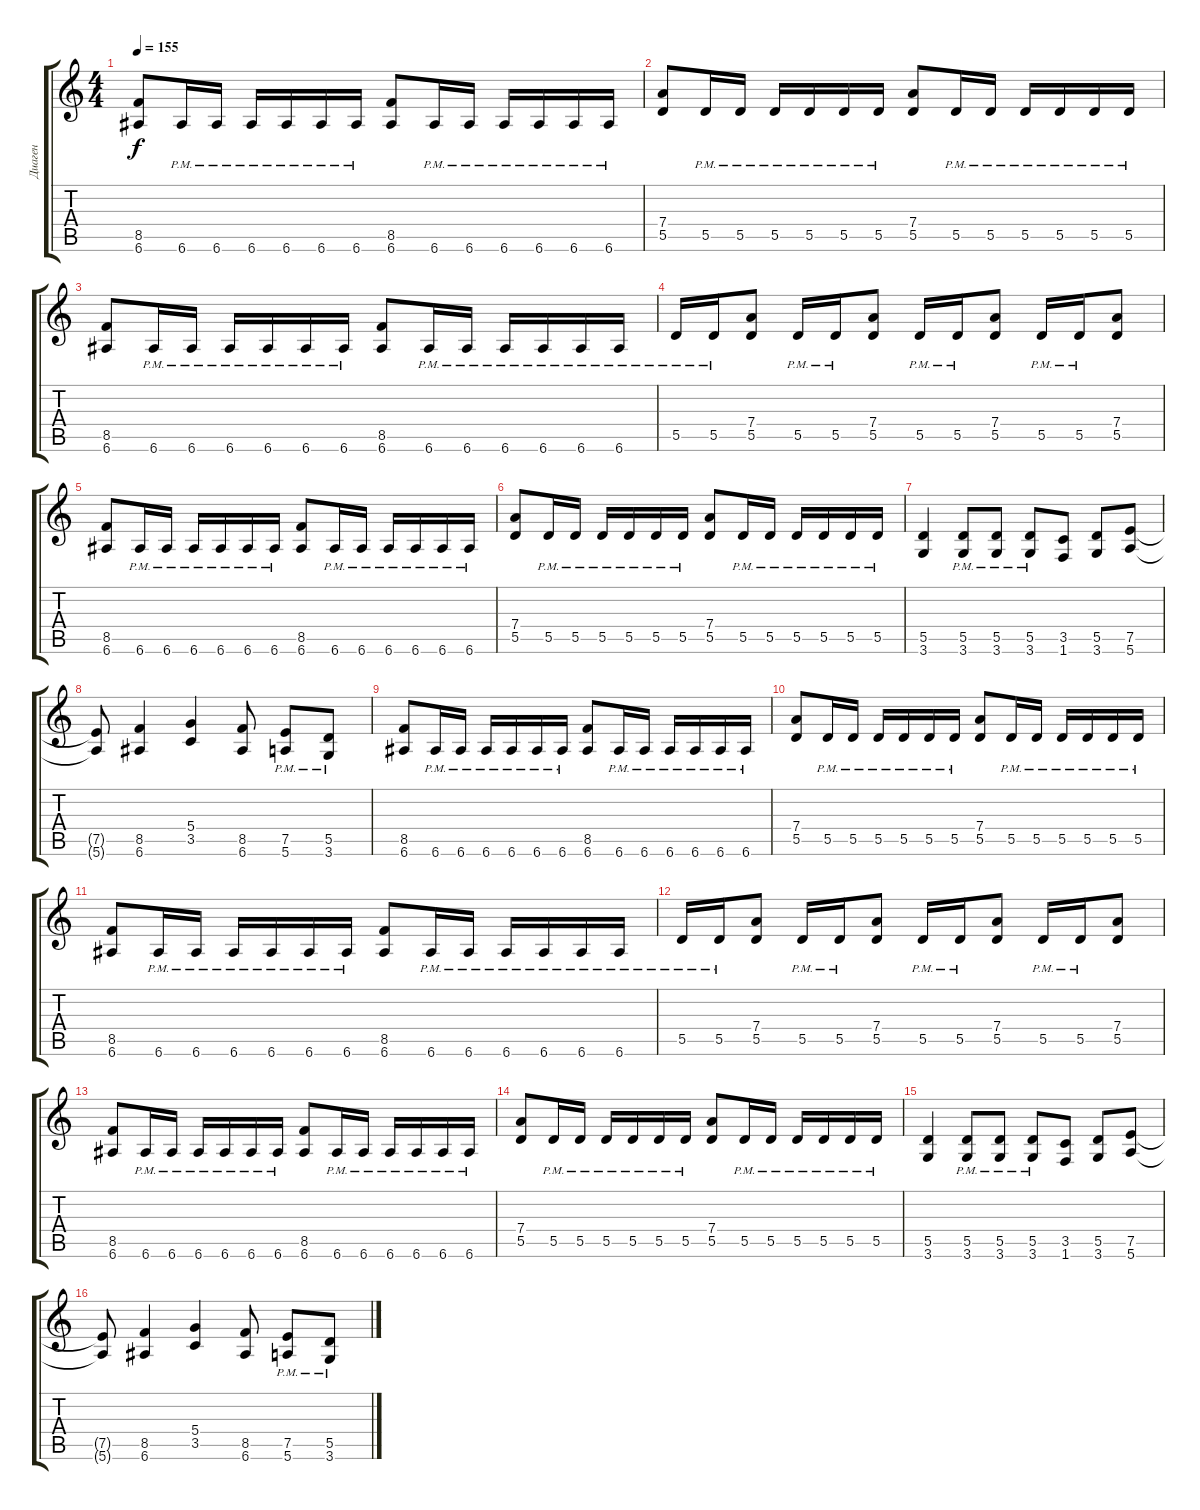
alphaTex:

\track ("Диаген" "Диаген") {instrument overdrivenguitar}
\staff {score tabs}
\tuning (E4 B3 G3 D3 A2 E2) {hide}
\ts (4 4)
\tempo 155
\clef g2
\ks c
(8.5 6.6).8{dy f} 6.6{pm}.16 6.6{pm}.16 6.6{pm}.16 6.6{pm}.16 6.6{pm}.16 6.6{pm}.16 (8.5 6.6).8 6.6{pm}.16 6.6{pm}.16 6.6{pm}.16 6.6{pm}.16 6.6{pm}.16 6.6{pm}.16 |
(7.4 5.5).8 5.5{pm}.16 5.5{pm}.16 5.5{pm}.16 5.5{pm}.16 5.5{pm}.16 5.5{pm}.16 (7.4 5.5).8 5.5{pm}.16 5.5{pm}.16 5.5{pm}.16 5.5{pm}.16 5.5{pm}.16 5.5{pm}.16 |
(8.5 6.6).8 6.6{pm}.16 6.6{pm}.16 6.6{pm}.16 6.6{pm}.16 6.6{pm}.16 6.6{pm}.16 (8.5 6.6).8 6.6{pm}.16 6.6{pm}.16 6.6{pm}.16 6.6{pm}.16 6.6{pm}.16 6.6{pm}.16 |
5.5{pm}.16 5.5{pm}.16 (7.4 5.5).8 5.5{pm}.16 5.5{pm}.16 (7.4 5.5).8 5.5{pm}.16 5.5{pm}.16 (7.4 5.5).8 5.5{pm}.16 5.5{pm}.16 (7.4 5.5).8 |
(8.5 6.6).8 6.6{pm}.16 6.6{pm}.16 6.6{pm}.16 6.6{pm}.16 6.6{pm}.16 6.6{pm}.16 (8.5 6.6).8 6.6{pm}.16 6.6{pm}.16 6.6{pm}.16 6.6{pm}.16 6.6{pm}.16 6.6{pm}.16 |
(7.4 5.5).8 5.5{pm}.16 5.5{pm}.16 5.5{pm}.16 5.5{pm}.16 5.5{pm}.16 5.5{pm}.16 (7.4 5.5).8 5.5{pm}.16 5.5{pm}.16 5.5{pm}.16 5.5{pm}.16 5.5{pm}.16 5.5{pm}.16 |
(5.5 3.6).4 (5.5{pm} 3.6{pm}).8 (5.5{pm} 3.6{pm}).8 (5.5{pm} 3.6{pm}).8 (3.5 1.6).8 (5.5 3.6).8 (7.5 5.6).8 |
(7.5{t} 5.6{t}).8 (8.5 6.6).4 (5.4 3.5).4 (8.5 6.6).8 (7.5{pm} 5.6).8 (5.5{pm} 3.6{pm}).8 |
(8.5 6.6).8 6.6{pm}.16 6.6{pm}.16 6.6{pm}.16 6.6{pm}.16 6.6{pm}.16 6.6{pm}.16 (8.5 6.6).8 6.6{pm}.16 6.6{pm}.16 6.6{pm}.16 6.6{pm}.16 6.6{pm}.16 6.6{pm}.16 |
(7.4 5.5).8 5.5{pm}.16 5.5{pm}.16 5.5{pm}.16 5.5{pm}.16 5.5{pm}.16 5.5{pm}.16 (7.4 5.5).8 5.5{pm}.16 5.5{pm}.16 5.5{pm}.16 5.5{pm}.16 5.5{pm}.16 5.5{pm}.16 |
(8.5 6.6).8 6.6{pm}.16 6.6{pm}.16 6.6{pm}.16 6.6{pm}.16 6.6{pm}.16 6.6{pm}.16 (8.5 6.6).8 6.6{pm}.16 6.6{pm}.16 6.6{pm}.16 6.6{pm}.16 6.6{pm}.16 6.6{pm}.16 |
5.5{pm}.16 5.5{pm}.16 (7.4 5.5).8 5.5{pm}.16 5.5{pm}.16 (7.4 5.5).8 5.5{pm}.16 5.5{pm}.16 (7.4 5.5).8 5.5{pm}.16 5.5{pm}.16 (7.4 5.5).8 |
(8.5 6.6).8 6.6{pm}.16 6.6{pm}.16 6.6{pm}.16 6.6{pm}.16 6.6{pm}.16 6.6{pm}.16 (8.5 6.6).8 6.6{pm}.16 6.6{pm}.16 6.6{pm}.16 6.6{pm}.16 6.6{pm}.16 6.6{pm}.16 |
(7.4 5.5).8 5.5{pm}.16 5.5{pm}.16 5.5{pm}.16 5.5{pm}.16 5.5{pm}.16 5.5{pm}.16 (7.4 5.5).8 5.5{pm}.16 5.5{pm}.16 5.5{pm}.16 5.5{pm}.16 5.5{pm}.16 5.5{pm}.16 |
(5.5 3.6).4 (5.5{pm} 3.6{pm}).8 (5.5{pm} 3.6{pm}).8 (5.5{pm} 3.6{pm}).8 (3.5 1.6).8 (5.5 3.6).8 (7.5 5.6).8 |
(7.5{t} 5.6{t}).8 (8.5 6.6).4 (5.4 3.5).4 (8.5 6.6).8 (7.5{pm} 5.6).8 (5.5{pm} 3.6{pm}).8
